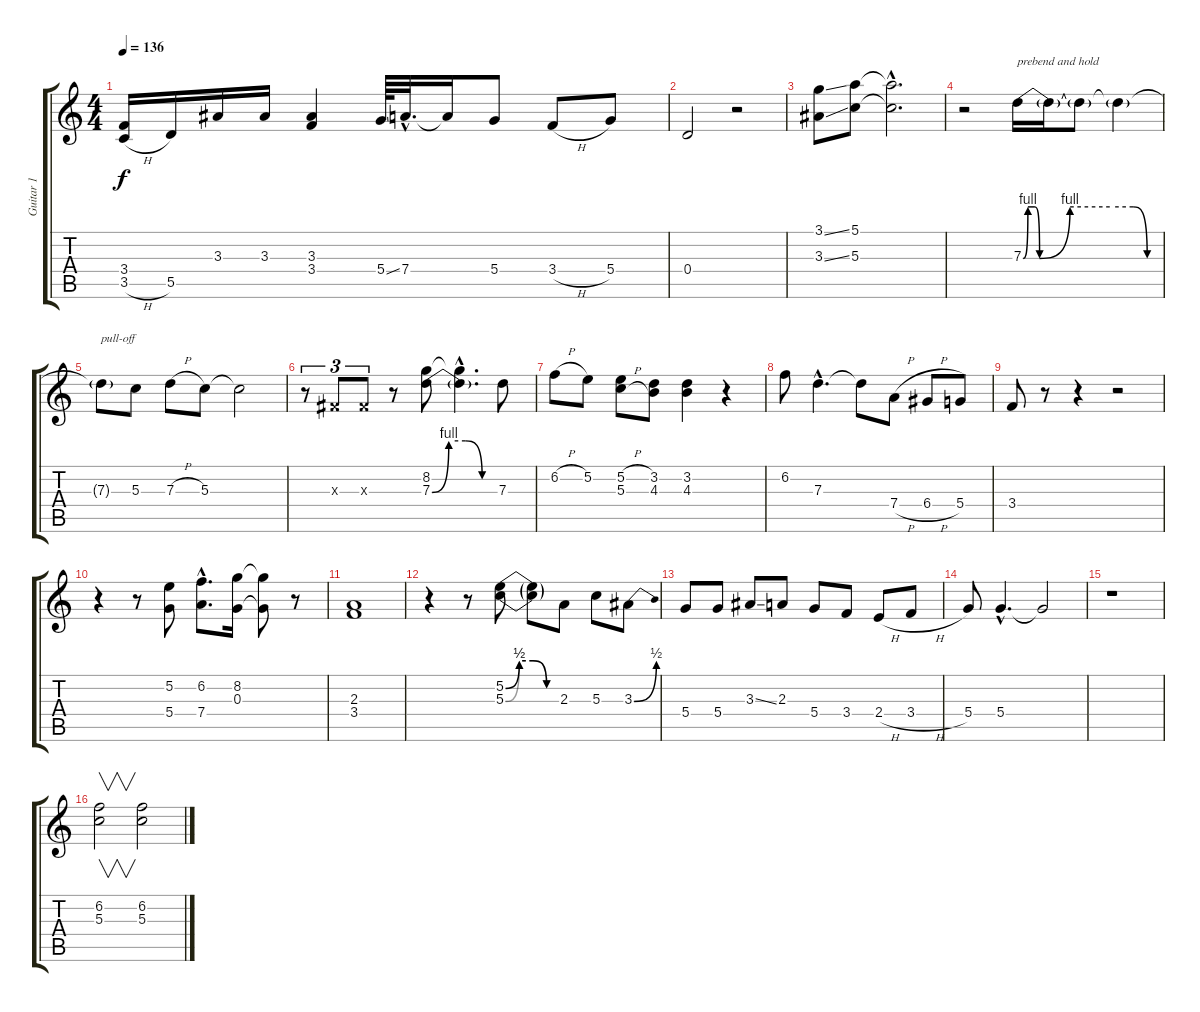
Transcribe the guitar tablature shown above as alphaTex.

\track ("Guitar 1" "Guitar 1") {instrument overdrivenguitar}
\staff {score tabs}
\tuning (E4 B3 G3 D3 A2 E2) {hide}
\ts (4 4)
\tempo 136
\clef g2
\ks c
(3.4 3.5{h}).16{dy f} 5.5.16 3.3.16 3.3.16 (3.3 3.4).4 5.4{ss}.64 7.4{hac}.32{d} 7.4{t}.16 5.4.8 3.4{h}.8 5.4.8 |
0.4.2 r.2 |
(3.1{ss} 3.3{ss}).8 (5.1 5.3).8 (5.1{hac t} 5.3{hac t}).2{d} |
r.2 7.3{be (custom 0 0 2 4 5 4 7 0 20 4 37 4 47 4 53 0 60 0)}.16{txt "prebend and hold"} 7.3{t}.16 7.3{t}.8 7.3{t}.4 |
7.3{t}.8{txt "pull-off"} 5.3.8 7.3{h}.8 5.3.8 5.3{t}.2 |
r.8{tu (3 2)} -1.3{x}.8{tu (3 2)} -1.3{x}.8{tu (3 2)} r.8 (8.2 7.3{be (custom 0 0 15 4 30 4 45 0 60 0)}).8 (8.2{hac t} 7.3{hac t}).4{d} 7.3.8 |
6.2{h}.8 5.2.8 (5.2{h} 5.3{h}).8 (3.2 4.3).8 (3.2 4.3).4 r.4 |
6.2.8 7.3{hac}.4{d} 7.3{t}.8 7.4{h}.8 6.4{h}.8 5.4.8 |
3.4.8 r.8 r.4 r.2 |
r.4 r.8 (5.2 5.4).8 (6.2{hac} 7.4{hac}).8{d} (8.2 0.3).16 (8.2{t} 0.3{t}).8 r.8 |
(2.3 3.4).1 |
r.4 r.8 (5.2{be (custom 0 0 15 2 30 2 45 0 60 0)} 5.3{be (custom 0 0 15 2 30 2 45 0 60 0)}).8 (5.2{t} 5.3{t}).8 2.3.8 5.3.8 3.3{be (bend 0 0 60 2)}.8 |
5.4.8 5.4.8 3.3{ss}.8 2.3.8 5.4.8 3.4.8 2.4{h}.8 3.4{h}.8 |
5.4.8 5.4{hac}.4{d} 5.4{t}.2 |
r.1 |
(6.2 5.3).2{v} (6.2 5.3).2
